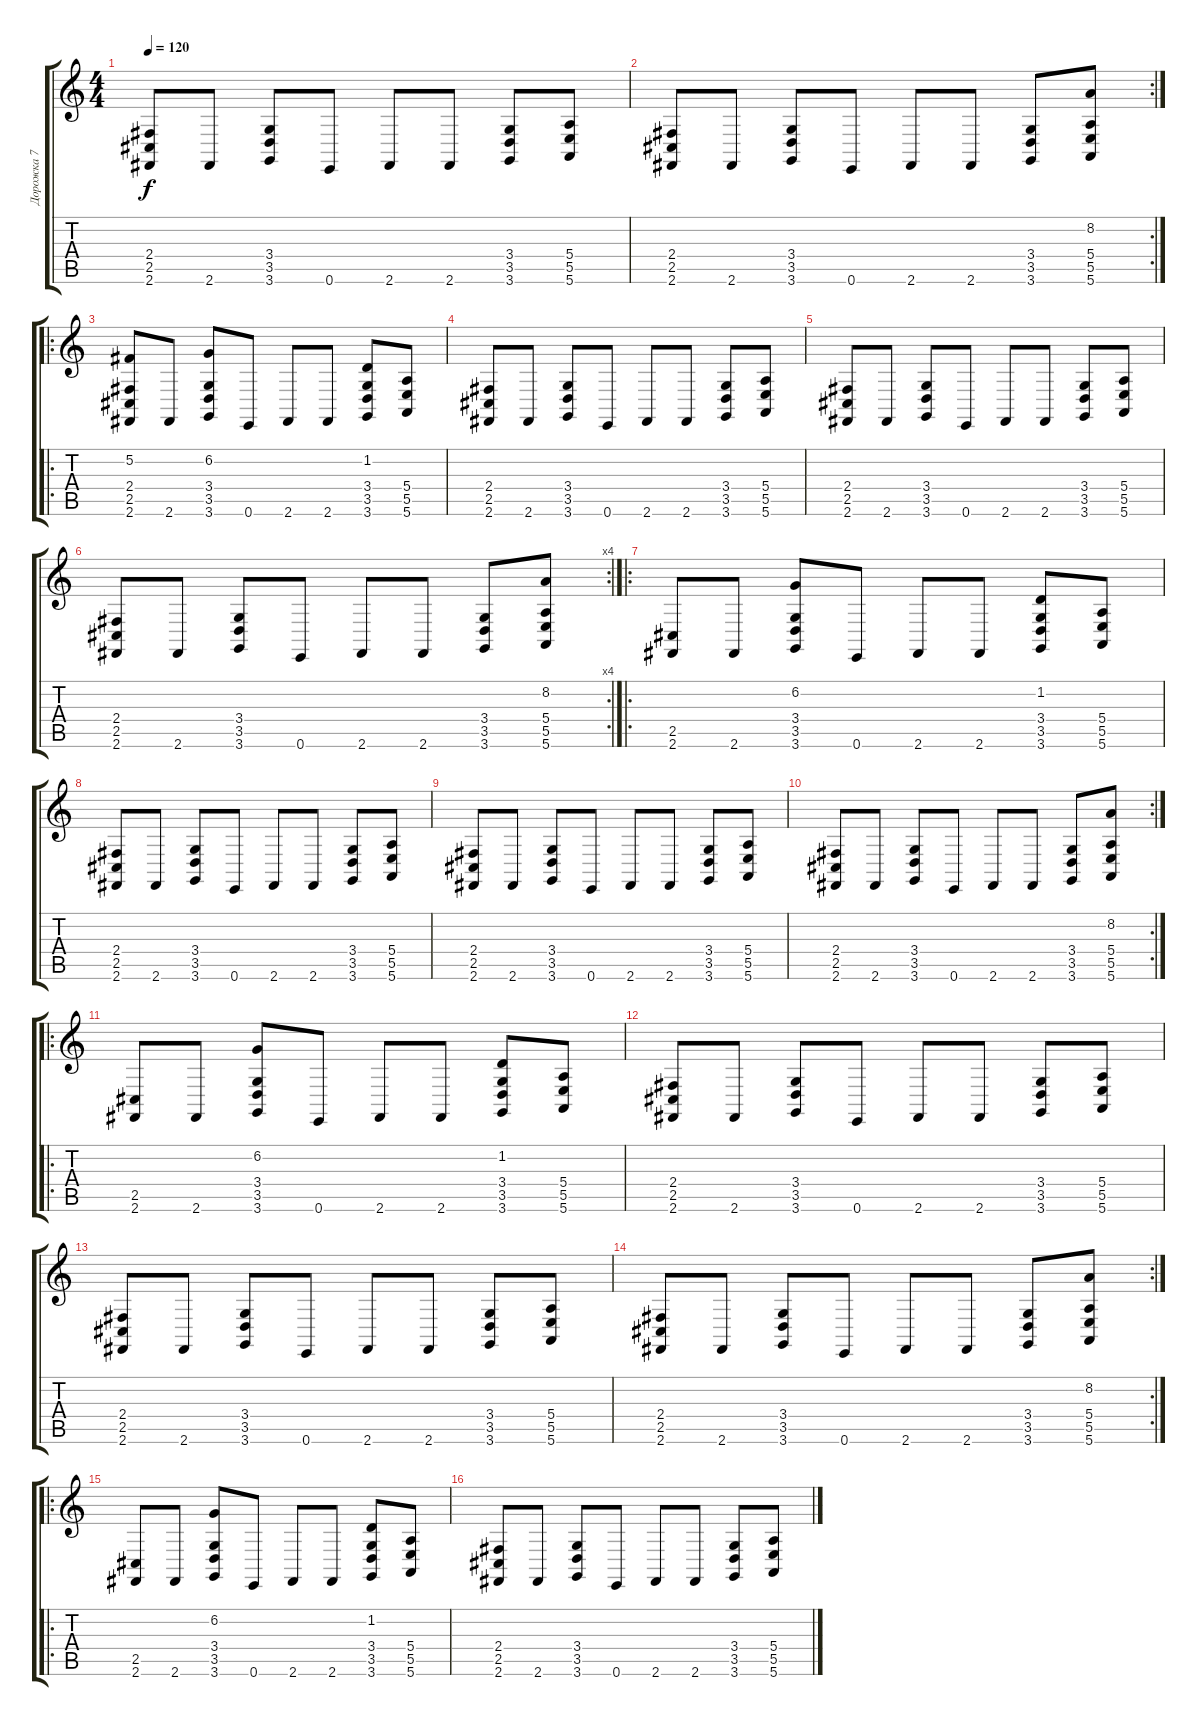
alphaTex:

\track ("Дорожка 7" "Дорожка 7") {instrument lead2sawtooth}
\staff {score tabs}
\tuning (Gb4 Db4 A3 E3 B2 E2) {hide}
\ts (4 4)
\tempo 120
\clef g2
\ks c
(2.4 2.5 2.6).8{dy f} 2.6.8 (3.4 3.5 3.6).8 0.6.8 2.6.8 2.6.8 (3.4 3.5 3.6).8 (5.4 5.5 5.6).8 |
\rc 2
(2.4 2.5 2.6).8 2.6.8 (3.4 3.5 3.6).8 0.6.8 2.6.8 2.6.8 (3.4 3.5 3.6).8 (8.2 5.4 5.5 5.6).8 |
\ro
(5.2 2.4 2.5 2.6).8 2.6.8 (6.2 3.4 3.5 3.6).8 0.6.8 2.6.8 2.6.8 (1.2 3.4 3.5 3.6).8 (5.4 5.5 5.6).8 |
(2.4 2.5 2.6).8 2.6.8 (3.4 3.5 3.6).8 0.6.8 2.6.8 2.6.8 (3.4 3.5 3.6).8 (5.4 5.5 5.6).8 |
(2.4 2.5 2.6).8 2.6.8 (3.4 3.5 3.6).8 0.6.8 2.6.8 2.6.8 (3.4 3.5 3.6).8 (5.4 5.5 5.6).8 |
\rc 4
(2.4 2.5 2.6).8 2.6.8 (3.4 3.5 3.6).8 0.6.8 2.6.8 2.6.8 (3.4 3.5 3.6).8 (8.2 5.4 5.5 5.6).8 |
\ro
(2.5 2.6).8 2.6.8 (6.2 3.4 3.5 3.6).8 0.6.8 2.6.8 2.6.8 (1.2 3.4 3.5 3.6).8 (5.4 5.5 5.6).8 |
(2.4 2.5 2.6).8 2.6.8 (3.4 3.5 3.6).8 0.6.8 2.6.8 2.6.8 (3.4 3.5 3.6).8 (5.4 5.5 5.6).8 |
(2.4 2.5 2.6).8 2.6.8 (3.4 3.5 3.6).8 0.6.8 2.6.8 2.6.8 (3.4 3.5 3.6).8 (5.4 5.5 5.6).8 |
\rc 2
(2.4 2.5 2.6).8 2.6.8 (3.4 3.5 3.6).8 0.6.8 2.6.8 2.6.8 (3.4 3.5 3.6).8 (8.2 5.4 5.5 5.6).8 |
\ro
(2.5 2.6).8 2.6.8 (6.2 3.4 3.5 3.6).8 0.6.8 2.6.8 2.6.8 (1.2 3.4 3.5 3.6).8 (5.4 5.5 5.6).8 |
(2.4 2.5 2.6).8 2.6.8 (3.4 3.5 3.6).8 0.6.8 2.6.8 2.6.8 (3.4 3.5 3.6).8 (5.4 5.5 5.6).8 |
(2.4 2.5 2.6).8 2.6.8 (3.4 3.5 3.6).8 0.6.8 2.6.8 2.6.8 (3.4 3.5 3.6).8 (5.4 5.5 5.6).8 |
\rc 2
(2.4 2.5 2.6).8 2.6.8 (3.4 3.5 3.6).8 0.6.8 2.6.8 2.6.8 (3.4 3.5 3.6).8 (8.2 5.4 5.5 5.6).8 |
\ro
(2.5 2.6).8 2.6.8 (6.2 3.4 3.5 3.6).8 0.6.8 2.6.8 2.6.8 (1.2 3.4 3.5 3.6).8 (5.4 5.5 5.6).8 |
(2.4 2.5 2.6).8 2.6.8 (3.4 3.5 3.6).8 0.6.8 2.6.8 2.6.8 (3.4 3.5 3.6).8 (5.4 5.5 5.6).8
